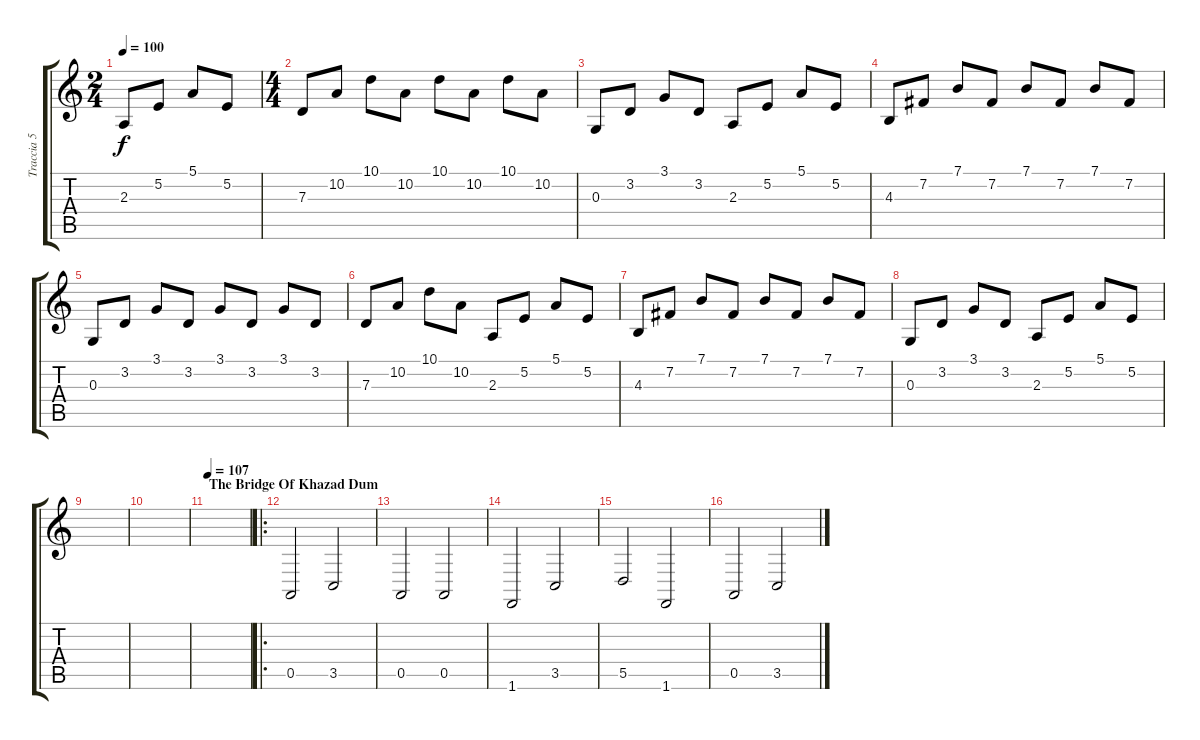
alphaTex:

\track ("Traccia 5" "Traccia 5") {instrument orchestralharp}
\staff {score tabs}
\tuning (E4 B3 G3 D3 A2 E2) {hide}
\ts (2 4)
\tempo 100
\clef g2
\ks c
2.3.8{dy f} 5.2.8 5.1.8 5.2.8 |
\ts (4 4)
7.3.8 10.2.8 10.1.8 10.2.8 10.1.8 10.2.8 10.1.8 10.2.8 |
0.3.8 3.2.8 3.1.8 3.2.8 2.3.8 5.2.8 5.1.8 5.2.8 |
4.3.8 7.2.8 7.1.8 7.2.8 7.1.8 7.2.8 7.1.8 7.2.8 |
0.3.8 3.2.8 3.1.8 3.2.8 3.1.8 3.2.8 3.1.8 3.2.8 |
7.3.8 10.2.8 10.1.8 10.2.8 2.3.8 5.2.8 5.1.8 5.2.8 |
4.3.8 7.2.8 7.1.8 7.2.8 7.1.8 7.2.8 7.1.8 7.2.8 |
0.3.8 3.2.8 3.1.8 3.2.8 2.3.8 5.2.8 5.1.8 5.2.8 |
|
|
\section ("" "The Bridge Of Khazad Dum")
\tempo 105
\tempo 107
|
\ro
0.5.2{instrument timpani} 3.5.2 |
0.5.2 0.5.2 |
1.6.2 3.5.2 |
5.5.2 1.6.2 |
0.5.2{instrument timpani} 3.5.2
